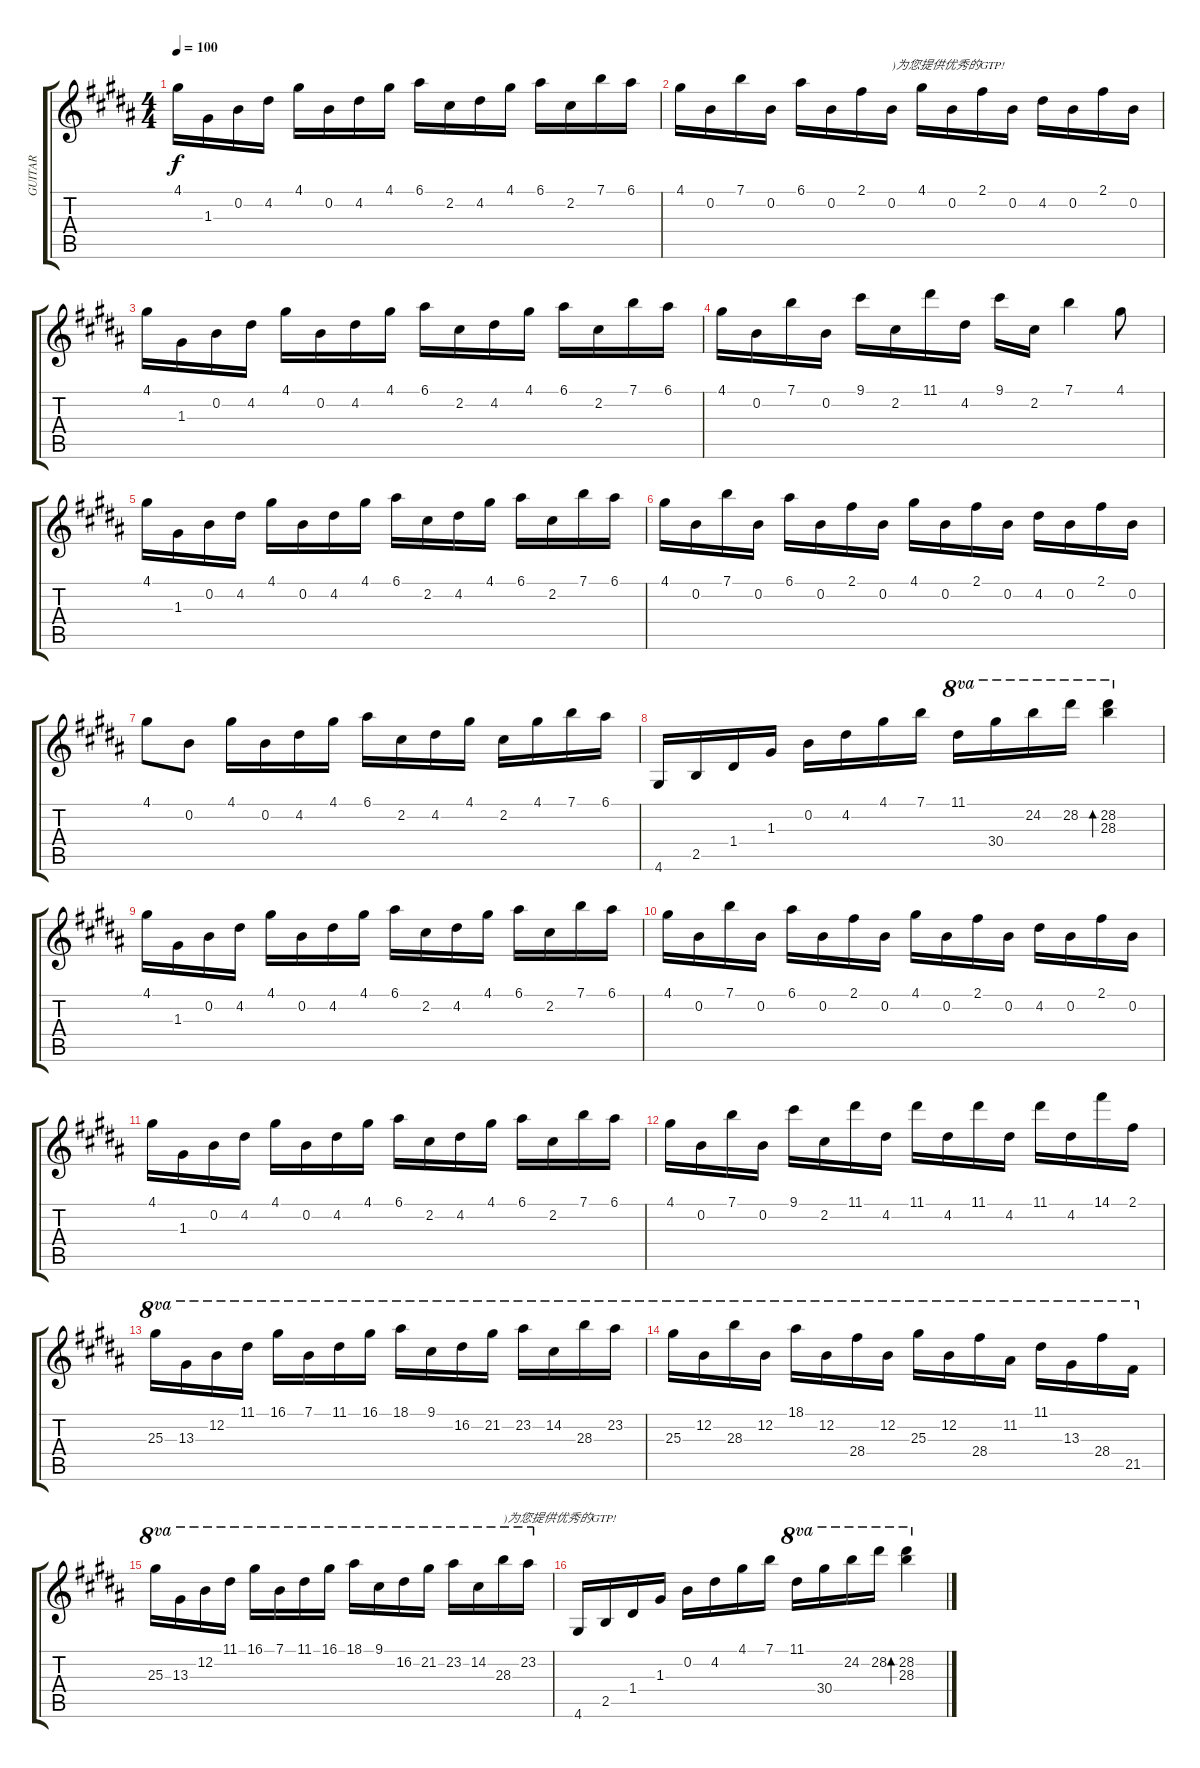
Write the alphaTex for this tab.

\track ("GUITAR" "GUITAR") {instrument electricguitarclean}
\staff {score tabs}
\tuning (E4 B3 G3 D3 A2 E2) {hide}
\ts (4 4)
\tempo 100
\clef g2
\ks b
4.1.16{dy f} 1.3.16 0.2.16 4.2.16 4.1.16 0.2.16 4.2.16 4.1.16 6.1.16 2.2.16 4.2.16 4.1.16 6.1.16 2.2.16 7.1.16 6.1.16 |
4.1.16 0.2.16 7.1.16 0.2.16 6.1.16 0.2.16 2.1.16 0.2.16{txt ")为您提供优秀的GTP!"} 4.1.16 0.2.16 2.1.16 0.2.16 4.2.16 0.2.16 2.1.16 0.2.16 |
4.1.16 1.3.16 0.2.16 4.2.16 4.1.16 0.2.16 4.2.16 4.1.16 6.1.16 2.2.16 4.2.16 4.1.16 6.1.16 2.2.16 7.1.16 6.1.16 |
4.1.16 0.2.16 7.1.16 0.2.16 9.1.16 2.2.16 11.1.16 4.2.16 9.1.16 2.2.16 7.1.4 4.1.8 |
4.1.16 1.3.16 0.2.16 4.2.16 4.1.16 0.2.16 4.2.16 4.1.16 6.1.16 2.2.16 4.2.16 4.1.16 6.1.16 2.2.16 7.1.16 6.1.16 |
4.1.16 0.2.16 7.1.16 0.2.16 6.1.16 0.2.16 2.1.16 0.2.16 4.1.16 0.2.16 2.1.16 0.2.16 4.2.16 0.2.16 2.1.16 0.2.16 |
4.1.8 0.2.8 4.1.16 0.2.16 4.2.16 4.1.16 6.1.16 2.2.16 4.2.16 4.1.16 2.2.16 4.1.16 7.1.16 6.1.16 |
4.6.16 2.5.16 1.4.16 1.3.16 0.2.16 4.2.16 4.1.16 7.1.16 11.1.16{ot 8va} 30.4.16{ot 8va} 24.2.16{ot 8va} 28.2.16{ot 8va} (28.2 28.3).4{bd 240 ot 8va} |
4.1.16 1.3.16 0.2.16 4.2.16 4.1.16 0.2.16 4.2.16 4.1.16 6.1.16 2.2.16 4.2.16 4.1.16 6.1.16 2.2.16 7.1.16 6.1.16 |
4.1.16 0.2.16 7.1.16 0.2.16 6.1.16 0.2.16 2.1.16 0.2.16 4.1.16 0.2.16 2.1.16 0.2.16 4.2.16 0.2.16 2.1.16 0.2.16 |
4.1.16 1.3.16 0.2.16 4.2.16 4.1.16 0.2.16 4.2.16 4.1.16 6.1.16 2.2.16 4.2.16 4.1.16 6.1.16 2.2.16 7.1.16 6.1.16 |
4.1.16 0.2.16 7.1.16 0.2.16 9.1.16 2.2.16 11.1.16 4.2.16 11.1.16 4.2.16 11.1.16 4.2.16 11.1.16 4.2.16 14.1.16 2.1.16 |
25.3.16{ot 8va} 13.3.16{ot 8va} 12.2.16{ot 8va} 11.1.16{ot 8va} 16.1.16{ot 8va} 7.1.16{ot 8va} 11.1.16{ot 8va} 16.1.16{ot 8va} 18.1.16{ot 8va} 9.1.16{ot 8va} 16.2.16{ot 8va} 21.2.16{ot 8va} 23.2.16{ot 8va} 14.2.16{ot 8va} 28.3.16{ot 8va} 23.2.16{ot 8va} |
25.3.16{ot 8va} 12.2.16{ot 8va} 28.3.16{ot 8va} 12.2.16{ot 8va} 18.1.16{ot 8va} 12.2.16{ot 8va} 28.4.16{ot 8va} 12.2.16{ot 8va} 25.3.16{ot 8va} 12.2.16{ot 8va} 28.4.16{ot 8va} 11.2.16{ot 8va} 11.1.16{ot 8va} 13.3.16{ot 8va} 28.4.16{ot 8va} 21.5.16{ot 8va} |
25.3.16{ot 8va} 13.3.16{ot 8va} 12.2.16{ot 8va} 11.1.16{ot 8va} 16.1.16{ot 8va} 7.1.16{ot 8va} 11.1.16{ot 8va} 16.1.16{ot 8va} 18.1.16{ot 8va} 9.1.16{ot 8va} 16.2.16{ot 8va} 21.2.16{ot 8va} 23.2.16{ot 8va} 14.2.16{ot 8va} 28.3.16{ot 8va txt ")为您提供优秀的GTP!"} 23.2.16{ot 8va} |
4.6.16 2.5.16 1.4.16 1.3.16 0.2.16 4.2.16 4.1.16 7.1.16 11.1.16{ot 8va} 30.4.16{ot 8va} 24.2.16{ot 8va} 28.2.16{ot 8va} (28.2 28.3).4{bd 240 ot 8va}
